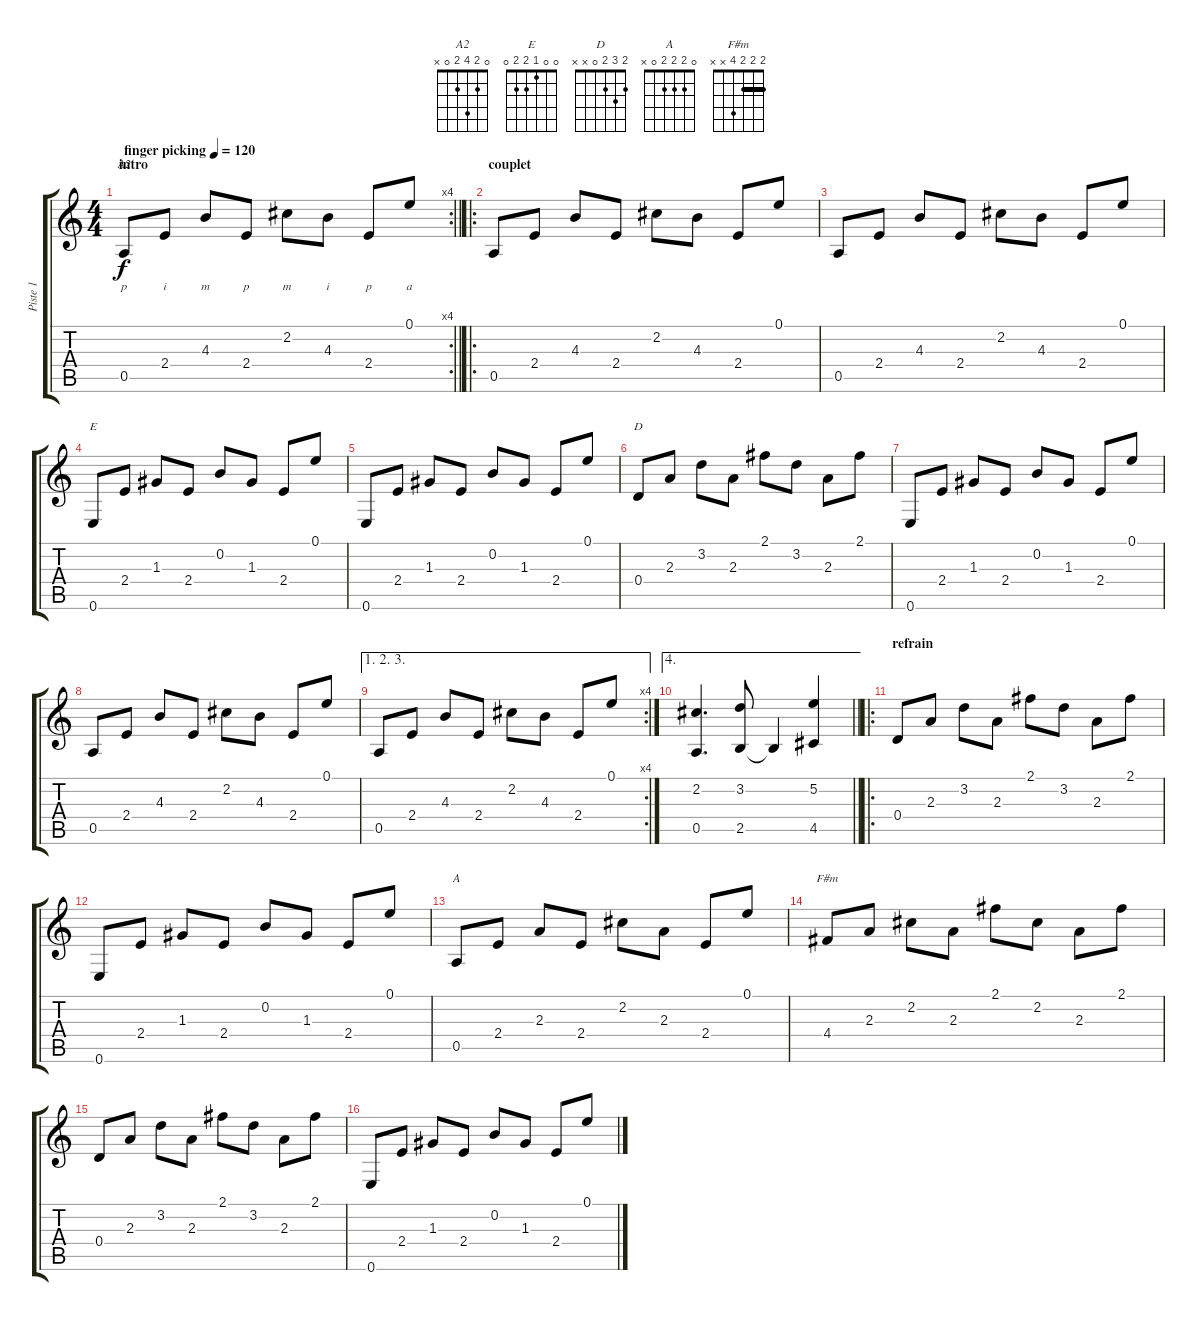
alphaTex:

\track ("Piste 1" "Piste 1") {instrument acousticguitarsteel}
\staff {score tabs}
\tuning (E4 B3 G3 D3 A2 E2) {hide}
\chord ("A2" 0 2 4 2 0 x)
\chord ("E" 0 0 1 2 2 0)
\chord ("D" 2 3 2 0 x x)
\chord ("A" 0 2 2 2 0 x)
\chord ("F#m" 2 2 2 4 x x) {barre 2}
\rc 4
\ts (4 4)
\section ("" "intro")
\tempo (120 "finger picking")
\clef g2
\barLineRight lightlight
\ks c
0.5.8{ch "A2" lyrics (0 "p") lyrics (1 "") lyrics (2 "") lyrics (3 "") lyrics (4 "") dy f instrument acousticguitarsteel} 2.4.8{lyrics (0 "i") lyrics (1 "") lyrics (2 "") lyrics (3 "") lyrics (4 "")} 4.3.8{lyrics (0 "m") lyrics (1 "") lyrics (2 "") lyrics (3 "") lyrics (4 "")} 2.4.8{lyrics (0 "p") lyrics (1 "") lyrics (2 "") lyrics (3 "") lyrics (4 "")} 2.2.8{lyrics (0 "m") lyrics (1 "") lyrics (2 "") lyrics (3 "") lyrics (4 "")} 4.3.8{lyrics (0 "i") lyrics (1 "") lyrics (2 "") lyrics (3 "") lyrics (4 "")} 2.4.8{lyrics (0 "p") lyrics (1 "") lyrics (2 "") lyrics (3 "") lyrics (4 "")} 0.1.8{lyrics (0 "a") lyrics (1 "") lyrics (2 "") lyrics (3 "") lyrics (4 "")} |
\ro
\section ("" "couplet")
0.5.8 2.4.8 4.3.8 2.4.8 2.2.8 4.3.8 2.4.8 0.1.8 |
0.5.8 2.4.8 4.3.8 2.4.8 2.2.8 4.3.8 2.4.8 0.1.8 |
0.6.8{ch "E"} 2.4.8 1.3.8 2.4.8 0.2.8 1.3.8 2.4.8 0.1.8 |
0.6.8 2.4.8 1.3.8 2.4.8 0.2.8 1.3.8 2.4.8 0.1.8 |
0.4.8{ch "D"} 2.3.8 3.2.8 2.3.8 2.1.8 3.2.8 2.3.8 2.1.8 |
0.6.8 2.4.8 1.3.8 2.4.8 0.2.8 1.3.8 2.4.8 0.1.8 |
0.5.8 2.4.8 4.3.8 2.4.8 2.2.8 4.3.8 2.4.8 0.1.8 |
\ae (1 2 3)
\rc 4
0.5.8 2.4.8 4.3.8 2.4.8 2.2.8 4.3.8 2.4.8 0.1.8 |
\ae 4
\barLineRight lightlight
(2.2 0.5).4{d} (3.2 2.5).8 2.5{t}.4 (5.2 4.5).4 |
\ro
\section ("" "refrain")
0.4.8 2.3.8 3.2.8 2.3.8 2.1.8 3.2.8 2.3.8 2.1.8 |
0.6.8 2.4.8 1.3.8 2.4.8 0.2.8 1.3.8 2.4.8 0.1.8 |
0.5.8{ch "A"} 2.4.8 2.3.8 2.4.8 2.2.8 2.3.8 2.4.8 0.1.8 |
4.4.8{ch "F#m"} 2.3.8 2.2.8 2.3.8 2.1.8 2.2.8 2.3.8 2.1.8 |
0.4.8 2.3.8 3.2.8 2.3.8 2.1.8 3.2.8 2.3.8 2.1.8 |
0.6.8 2.4.8 1.3.8 2.4.8 0.2.8 1.3.8 2.4.8 0.1.8
